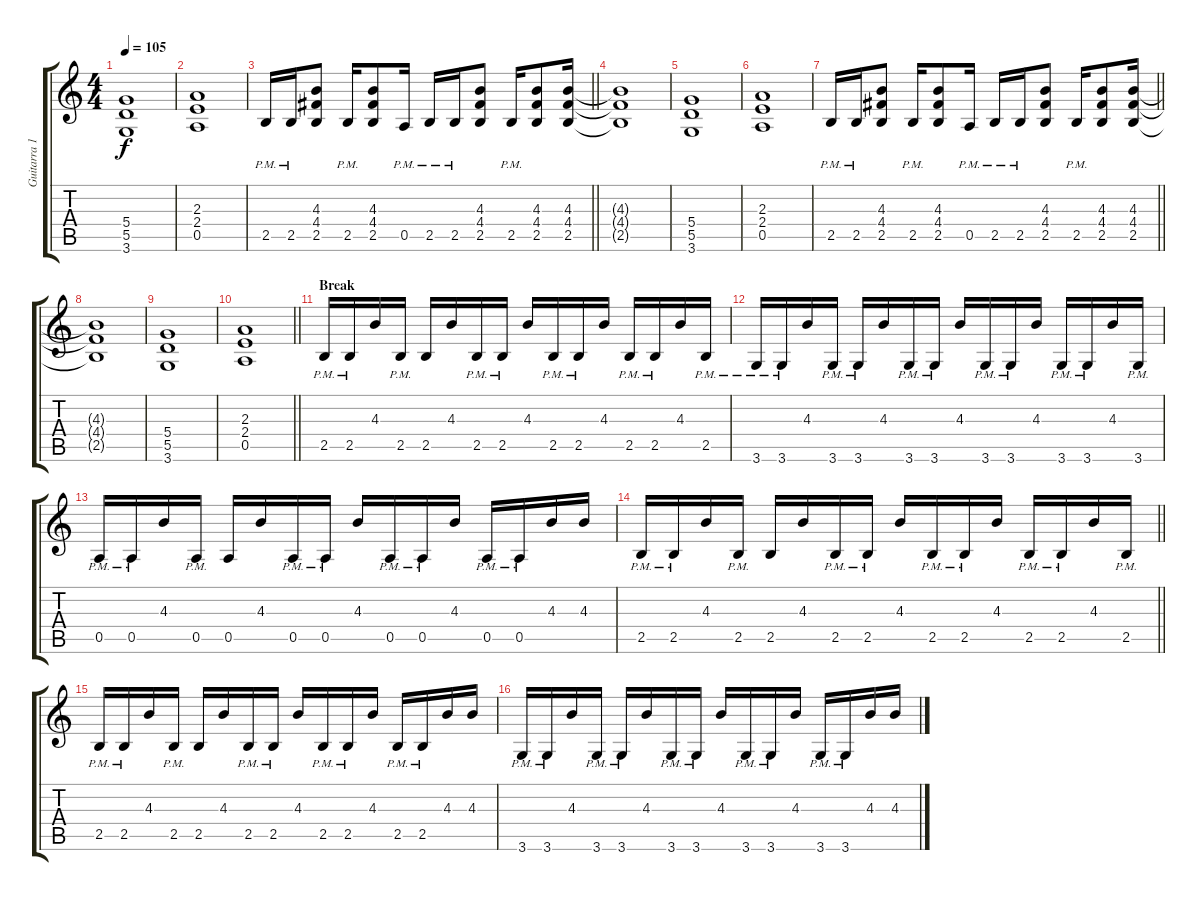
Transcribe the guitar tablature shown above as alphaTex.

\track ("Guitarra 1" "Guitarra 1") {instrument distortionguitar}
\staff {score tabs}
\tuning (E4 B3 G3 D3 A2 E2) {hide}
\ts (4 4)
\tempo 105
\clef g2
\ks c
(5.4 5.5 3.6).1{dy f} |
(2.3 2.4 0.5).1 |
\barLineRight lightlight
2.5{pm}.16 2.5{pm}.16 (4.3 4.4 2.5).8 2.5{pm}.16 (4.3 4.4 2.5).8 0.5{pm}.16 2.5{pm}.16 2.5{pm}.16 (4.3 4.4 2.5).8 2.5{pm}.16 (4.3 4.4 2.5).8 (4.3 4.4 2.5).16 |
(4.3{t} 4.4{t} 2.5{t}).1 |
(5.4 5.5 3.6).1 |
(2.3 2.4 0.5).1 |
\barLineRight lightlight
2.5{pm}.16 2.5{pm}.16 (4.3 4.4 2.5).8 2.5{pm}.16 (4.3 4.4 2.5).8 0.5{pm}.16 2.5{pm}.16 2.5{pm}.16 (4.3 4.4 2.5).8 2.5{pm}.16 (4.3 4.4 2.5).8 (4.3 4.4 2.5).16 |
(4.3{t} 4.4{t} 2.5{t}).1 |
(5.4 5.5 3.6).1 |
\barLineRight lightlight
(2.3 2.4 0.5).1 |
\section ("" "Break")
2.5{pm}.16 2.5{pm}.16 4.3.16 2.5{pm}.16 2.5.16 4.3.16 2.5{pm}.16 2.5{pm}.16 4.3.16 2.5{pm}.16 2.5{pm}.16 4.3.16 2.5{pm}.16 2.5{pm}.16 4.3.16 2.5{pm}.16 |
3.6{pm}.16 3.6{pm}.16 4.3.16 3.6{pm}.16 3.6{pm}.16 4.3.16 3.6{pm}.16 3.6{pm}.16 4.3.16 3.6{pm}.16 3.6{pm}.16 4.3.16 3.6{pm}.16 3.6{pm}.16 4.3.16 3.6{pm}.16 |
0.5{pm}.16 0.5{pm}.16 4.3.16 0.5{pm}.16 0.5.16 4.3.16 0.5{pm}.16 0.5{pm}.16 4.3.16 0.5{pm}.16 0.5{pm}.16 4.3.16 0.5{pm}.16 0.5{pm}.16 4.3.16 4.3.16 |
\barLineRight lightlight
2.5{pm}.16 2.5{pm}.16 4.3.16 2.5{pm}.16 2.5.16 4.3.16 2.5{pm}.16 2.5{pm}.16 4.3.16 2.5{pm}.16 2.5{pm}.16 4.3.16 2.5{pm}.16 2.5{pm}.16 4.3.16 2.5{pm}.16 |
2.5{pm}.16 2.5{pm}.16 4.3.16 2.5{pm}.16 2.5.16 4.3.16 2.5{pm}.16 2.5{pm}.16 4.3.16 2.5{pm}.16 2.5{pm}.16 4.3.16 2.5{pm}.16 2.5{pm}.16 4.3.16 4.3.16 |
3.6{pm}.16 3.6{pm}.16 4.3.16 3.6{pm}.16 3.6{pm}.16 4.3.16 3.6{pm}.16 3.6{pm}.16 4.3.16 3.6{pm}.16 3.6{pm}.16 4.3.16 3.6{pm}.16 3.6{pm}.16 4.3.16 4.3.16
